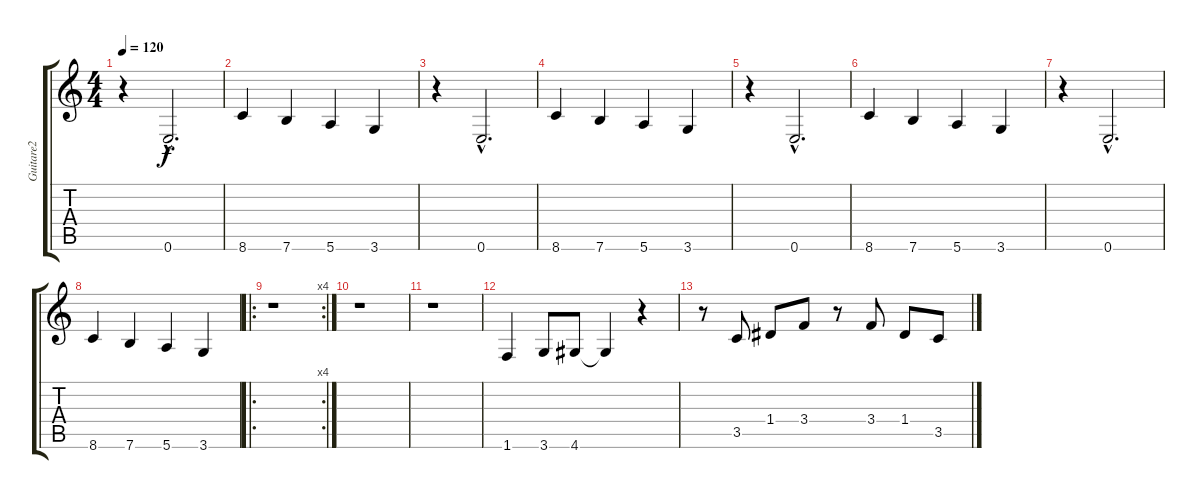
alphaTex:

\track ("Guitare2" "Guitare2") {instrument electricguitarclean}
\staff {score tabs}
\tuning (E4 B3 G3 D3 A2 E2) {hide}
\ts (4 4)
\tempo 120
\clef g2
\ks c
r.4{dy f} 0.6{hac}.2{d} |
8.6.4 7.6.4 5.6.4 3.6.4 |
r.4 0.6{hac}.2{d} |
8.6.4 7.6.4 5.6.4 3.6.4 |
r.4 0.6{hac}.2{d} |
8.6.4 7.6.4 5.6.4 3.6.4 |
r.4 0.6{hac}.2{d} |
8.6.4 7.6.4 5.6.4 3.6.4 |
\ro
\rc 4
r.1 |
r.1 |
r.1 |
1.6.4 3.6.8 4.6.8 4.6{t}.4 r.4 |
r.8 3.5.8 1.4.8 3.4.8 r.8 3.4.8 1.4.8 3.5.8
